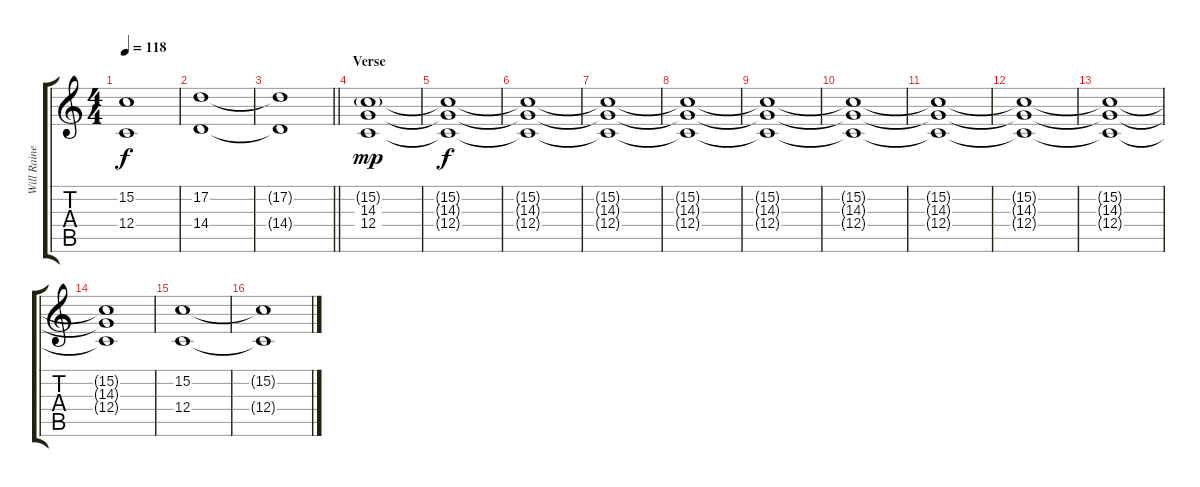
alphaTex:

\track ("Will Raines - Synth/Keyboard" "Will Raine") {instrument drawbarorgan}
\staff {score tabs}
\tuning (D4 A3 F3 C3 G2 C2) {hide}
\ts (4 4)
\tempo 118
\clef g2
\ks c
(15.2{t} 12.4{t}).1{dy f} |
(17.2 14.4).1 |
\barLineRight lightlight
(17.2{t} 14.4{t}).1 |
\section ("" "Verse")
(15.2{g} 14.3 12.4).1{dy mp volume 4} |
(15.2{t} 14.3{t} 12.4{t}).1{dy f} |
(15.2{t} 14.3{t} 12.4{t}).1 |
(15.2{t} 14.3{t} 12.4{t}).1 |
(15.2{t} 14.3{t} 12.4{t}).1 |
(15.2{t} 14.3{t} 12.4{t}).1 |
(15.2{t} 14.3{t} 12.4{t}).1 |
(15.2{t} 14.3{t} 12.4{t}).1 |
(15.2{t} 14.3{t} 12.4{t}).1 |
(15.2{t} 14.3{t} 12.4{t}).1 |
(15.2{t} 14.3{t} 12.4{t}).1 |
(15.2 12.4).1{volume 7} |
(15.2{t} 12.4{t}).1
